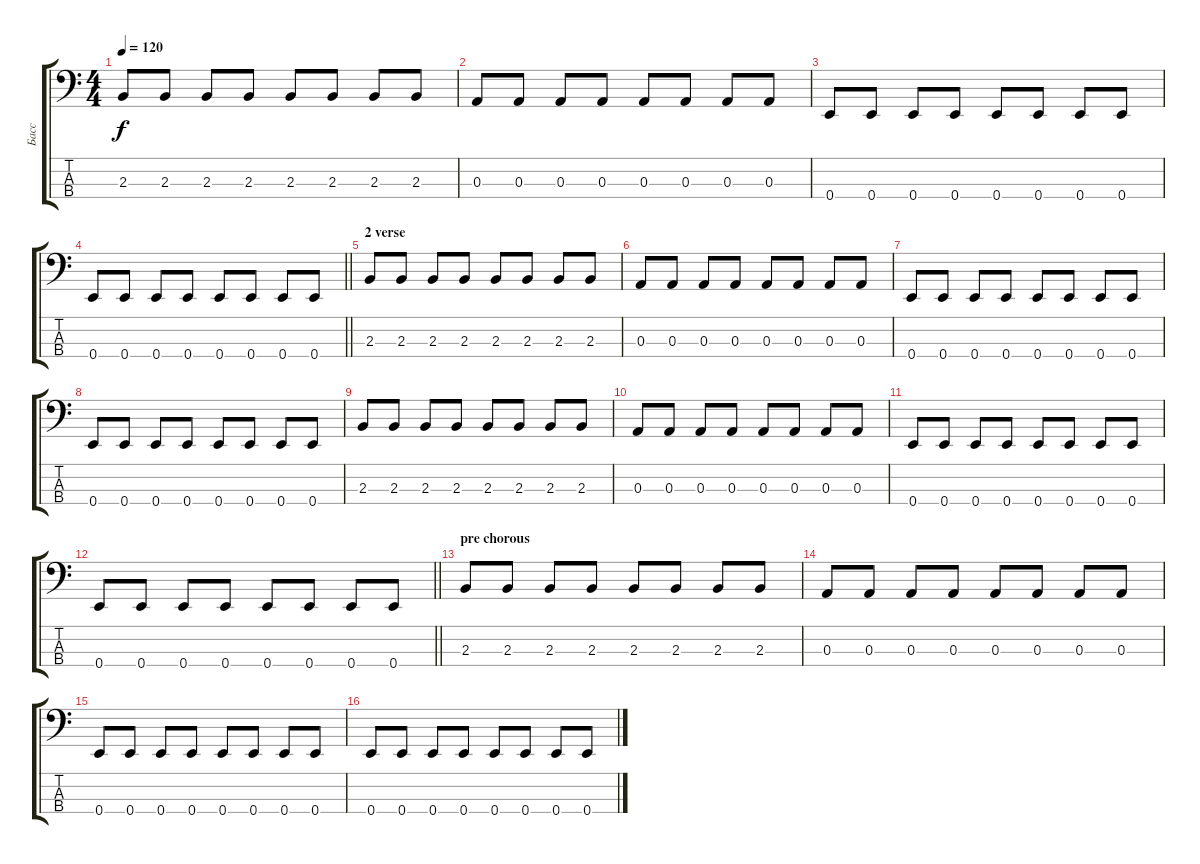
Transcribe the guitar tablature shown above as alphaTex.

\track ("Басс" "Басс") {instrument electricbassfinger}
\staff {score tabs}
\tuning (G2 D2 A1 E1) {hide}
\ts (4 4)
\tempo 120
\clef f4
\ks c
2.3.8{dy f} 2.3.8 2.3.8 2.3.8 2.3.8 2.3.8 2.3.8 2.3.8 |
0.3.8 0.3.8 0.3.8 0.3.8 0.3.8 0.3.8 0.3.8 0.3.8 |
0.4.8 0.4.8 0.4.8 0.4.8 0.4.8 0.4.8 0.4.8 0.4.8 |
\barLineRight lightlight
0.4.8 0.4.8 0.4.8 0.4.8 0.4.8 0.4.8 0.4.8 0.4.8 |
\section ("" "2 verse")
2.3.8 2.3.8 2.3.8 2.3.8 2.3.8 2.3.8 2.3.8 2.3.8 |
0.3.8 0.3.8 0.3.8 0.3.8 0.3.8 0.3.8 0.3.8 0.3.8 |
0.4.8 0.4.8 0.4.8 0.4.8 0.4.8 0.4.8 0.4.8 0.4.8 |
0.4.8 0.4.8 0.4.8 0.4.8 0.4.8 0.4.8 0.4.8 0.4.8 |
2.3.8 2.3.8 2.3.8 2.3.8 2.3.8 2.3.8 2.3.8 2.3.8 |
0.3.8 0.3.8 0.3.8 0.3.8 0.3.8 0.3.8 0.3.8 0.3.8 |
0.4.8 0.4.8 0.4.8 0.4.8 0.4.8 0.4.8 0.4.8 0.4.8 |
\barLineRight lightlight
0.4.8 0.4.8 0.4.8 0.4.8 0.4.8 0.4.8 0.4.8 0.4.8 |
\section ("" "pre chorous")
2.3.8 2.3.8 2.3.8 2.3.8 2.3.8 2.3.8 2.3.8 2.3.8 |
0.3.8 0.3.8 0.3.8 0.3.8 0.3.8 0.3.8 0.3.8 0.3.8 |
0.4.8 0.4.8 0.4.8 0.4.8 0.4.8 0.4.8 0.4.8 0.4.8 |
0.4.8 0.4.8 0.4.8 0.4.8 0.4.8 0.4.8 0.4.8 0.4.8
